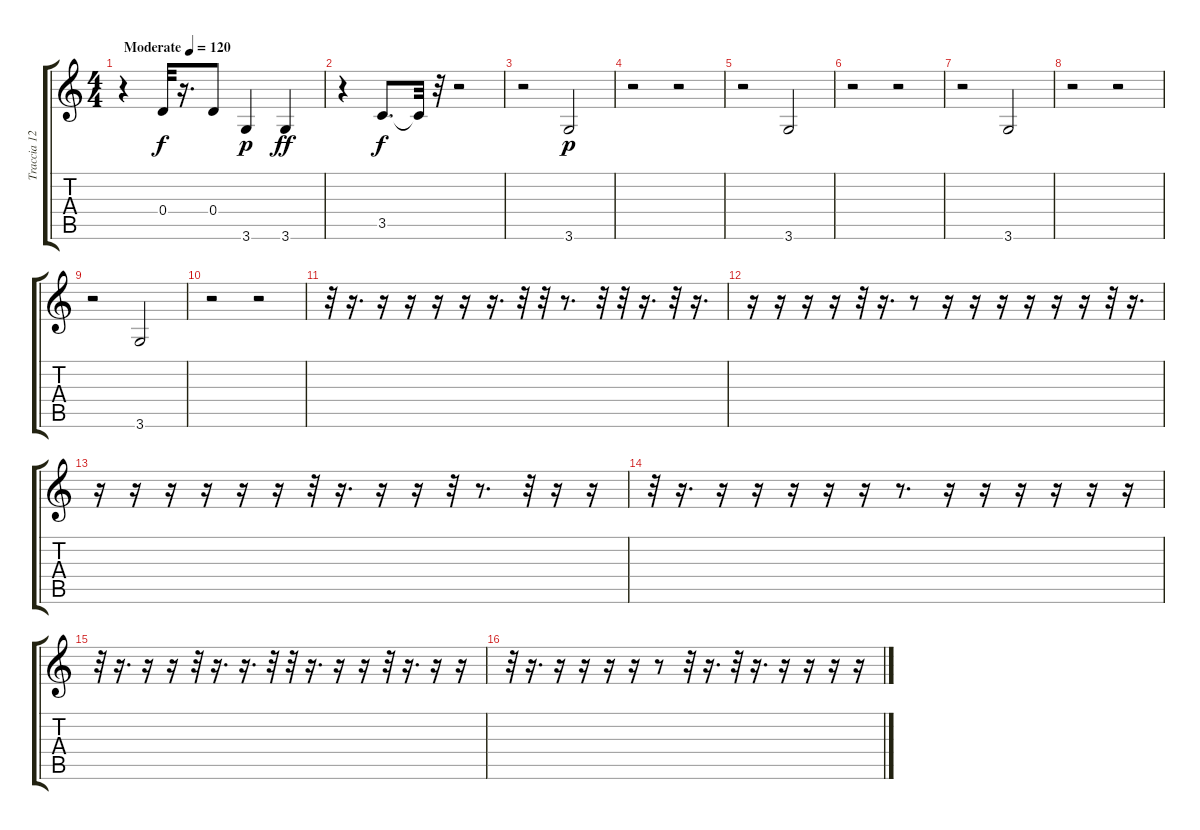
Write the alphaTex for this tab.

\track ("Traccia 12" "Traccia 12") {instrument distortionguitar}
\staff {score tabs}
\tuning (E4 B3 G3 D3 A2 E2) {hide}
\ts (4 4)
\tempo (120 "Moderate")
\clef g2
\ks c
r.4{dy f instrument distortionguitar} 0.4.32 r.16{d} 0.4.8 3.6.4{dy p} 3.6.4{dy ff} |
r.4 3.5.8{d dy f} 3.5{t}.32 r.32 r.2 |
r.2 3.6.2{dy p} |
r.2 r.2 |
r.2 3.6.2 |
r.2 r.2 |
r.2 3.6.2 |
r.2 r.2 |
r.2 3.6.2 |
r.2 r.2 |
r.32 r.16{d} r.16 r.16 r.16 r.16 r.16{d} r.32 r.32 r.8{d} r.32 r.32 r.16{d} r.32 r.16{d} |
r.16 r.16 r.16 r.16 r.32 r.16{d} r.8 r.16 r.16 r.16 r.16 r.16 r.16 r.32 r.16{d} |
r.16 r.16 r.16 r.16 r.16 r.16 r.32 r.16{d} r.16 r.16 r.32 r.8{d} r.32 r.16 r.16 |
r.32 r.16{d} r.16 r.16 r.16 r.16 r.16 r.8{d} r.16 r.16 r.16 r.16 r.16 r.16 |
r.32 r.16{d} r.16 r.16 r.32 r.16{d} r.16{d} r.32 r.32 r.16{d} r.16 r.16 r.32 r.16{d} r.16 r.16 |
r.32 r.16{d} r.16 r.16 r.16 r.16 r.8 r.32 r.16{d} r.32 r.16{d} r.16 r.16 r.16 r.16
